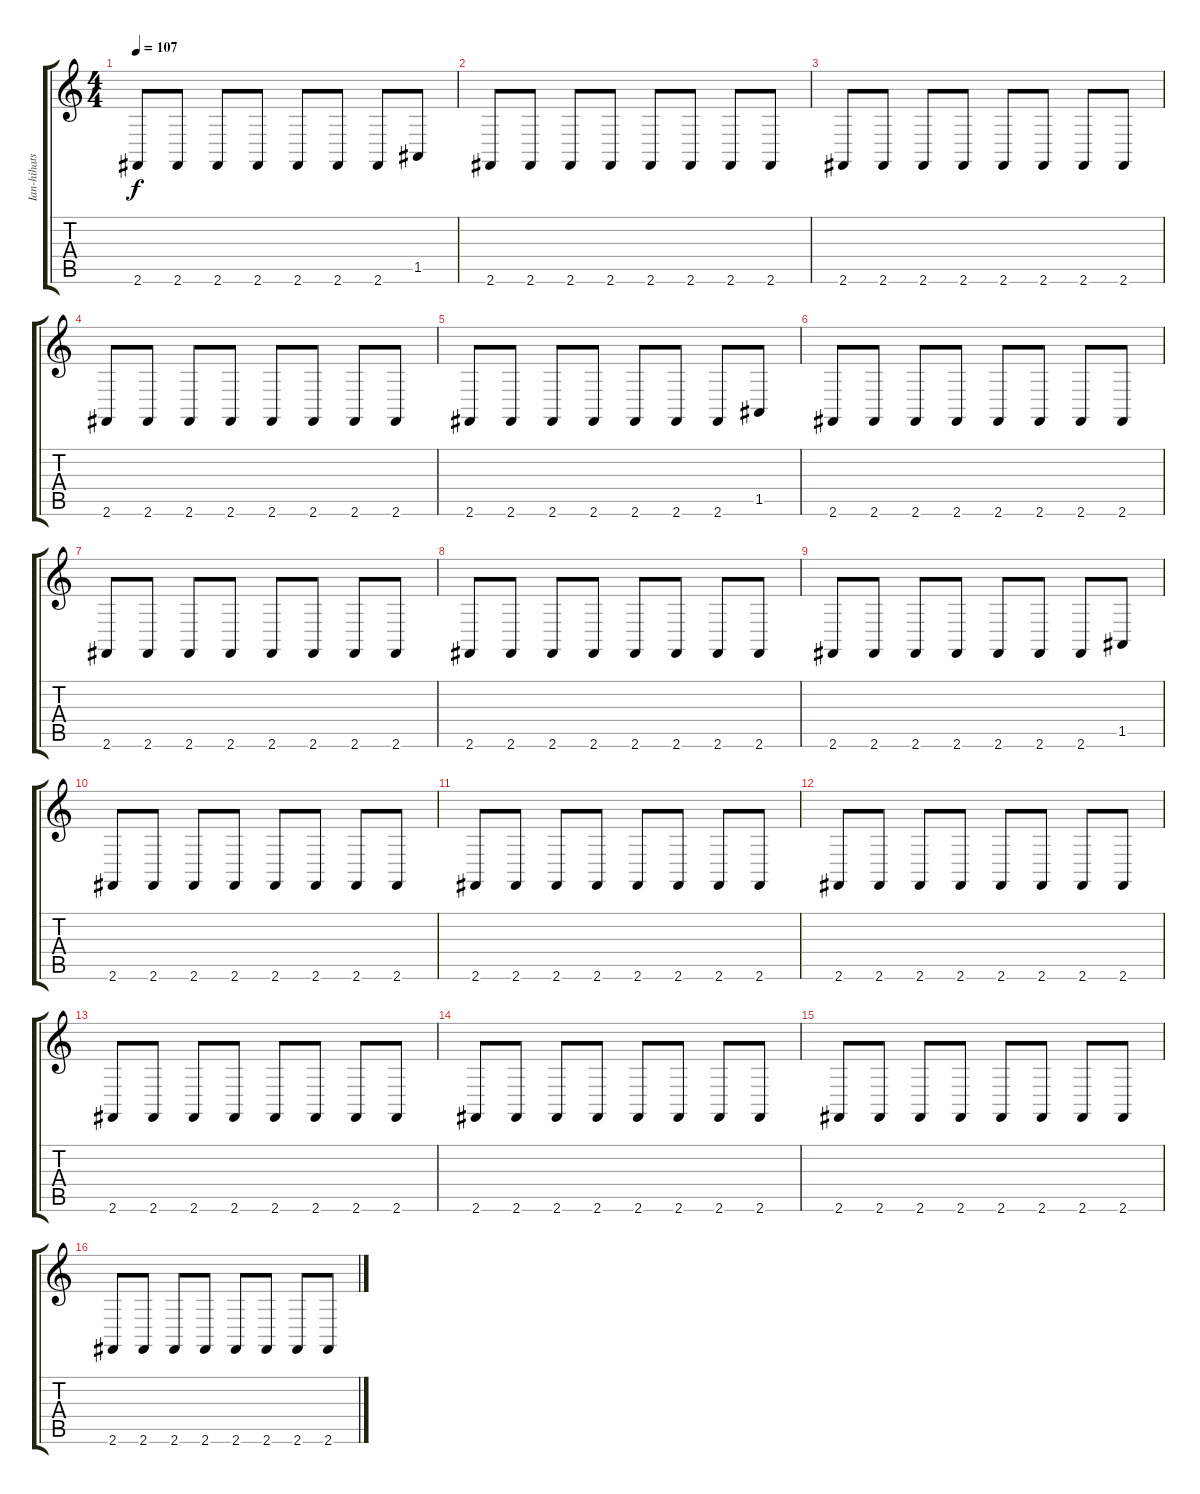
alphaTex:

\track ("Ian-hihats" "Ian-hihats") {instrument acousticgrandpiano}
\staff {score tabs}
\tuning (E4 B3 G3 D3 A2 E2) {hide}
\ts (4 4)
\tempo 107
\clef g2
\ks c
2.6.8{dy f} 2.6.8 2.6.8 2.6.8 2.6.8 2.6.8 2.6.8 1.5.8 |
2.6.8 2.6.8 2.6.8 2.6.8 2.6.8 2.6.8 2.6.8 2.6.8 |
2.6.8 2.6.8 2.6.8 2.6.8 2.6.8 2.6.8 2.6.8 2.6.8 |
2.6.8 2.6.8 2.6.8 2.6.8 2.6.8 2.6.8 2.6.8 2.6.8 |
2.6.8 2.6.8 2.6.8 2.6.8 2.6.8 2.6.8 2.6.8 1.5.8 |
2.6.8 2.6.8 2.6.8 2.6.8 2.6.8 2.6.8 2.6.8 2.6.8 |
2.6.8 2.6.8 2.6.8 2.6.8 2.6.8 2.6.8 2.6.8 2.6.8 |
2.6.8 2.6.8 2.6.8 2.6.8 2.6.8 2.6.8 2.6.8 2.6.8 |
2.6.8 2.6.8 2.6.8 2.6.8 2.6.8 2.6.8 2.6.8 1.5.8 |
2.6.8 2.6.8 2.6.8 2.6.8 2.6.8 2.6.8 2.6.8 2.6.8 |
2.6.8 2.6.8 2.6.8 2.6.8 2.6.8 2.6.8 2.6.8 2.6.8 |
2.6.8 2.6.8 2.6.8 2.6.8 2.6.8 2.6.8 2.6.8 2.6.8 |
2.6.8 2.6.8 2.6.8 2.6.8 2.6.8 2.6.8 2.6.8 2.6.8 |
2.6.8 2.6.8 2.6.8 2.6.8 2.6.8 2.6.8 2.6.8 2.6.8 |
2.6.8 2.6.8 2.6.8 2.6.8 2.6.8 2.6.8 2.6.8 2.6.8 |
2.6.8 2.6.8 2.6.8 2.6.8 2.6.8 2.6.8 2.6.8 2.6.8
